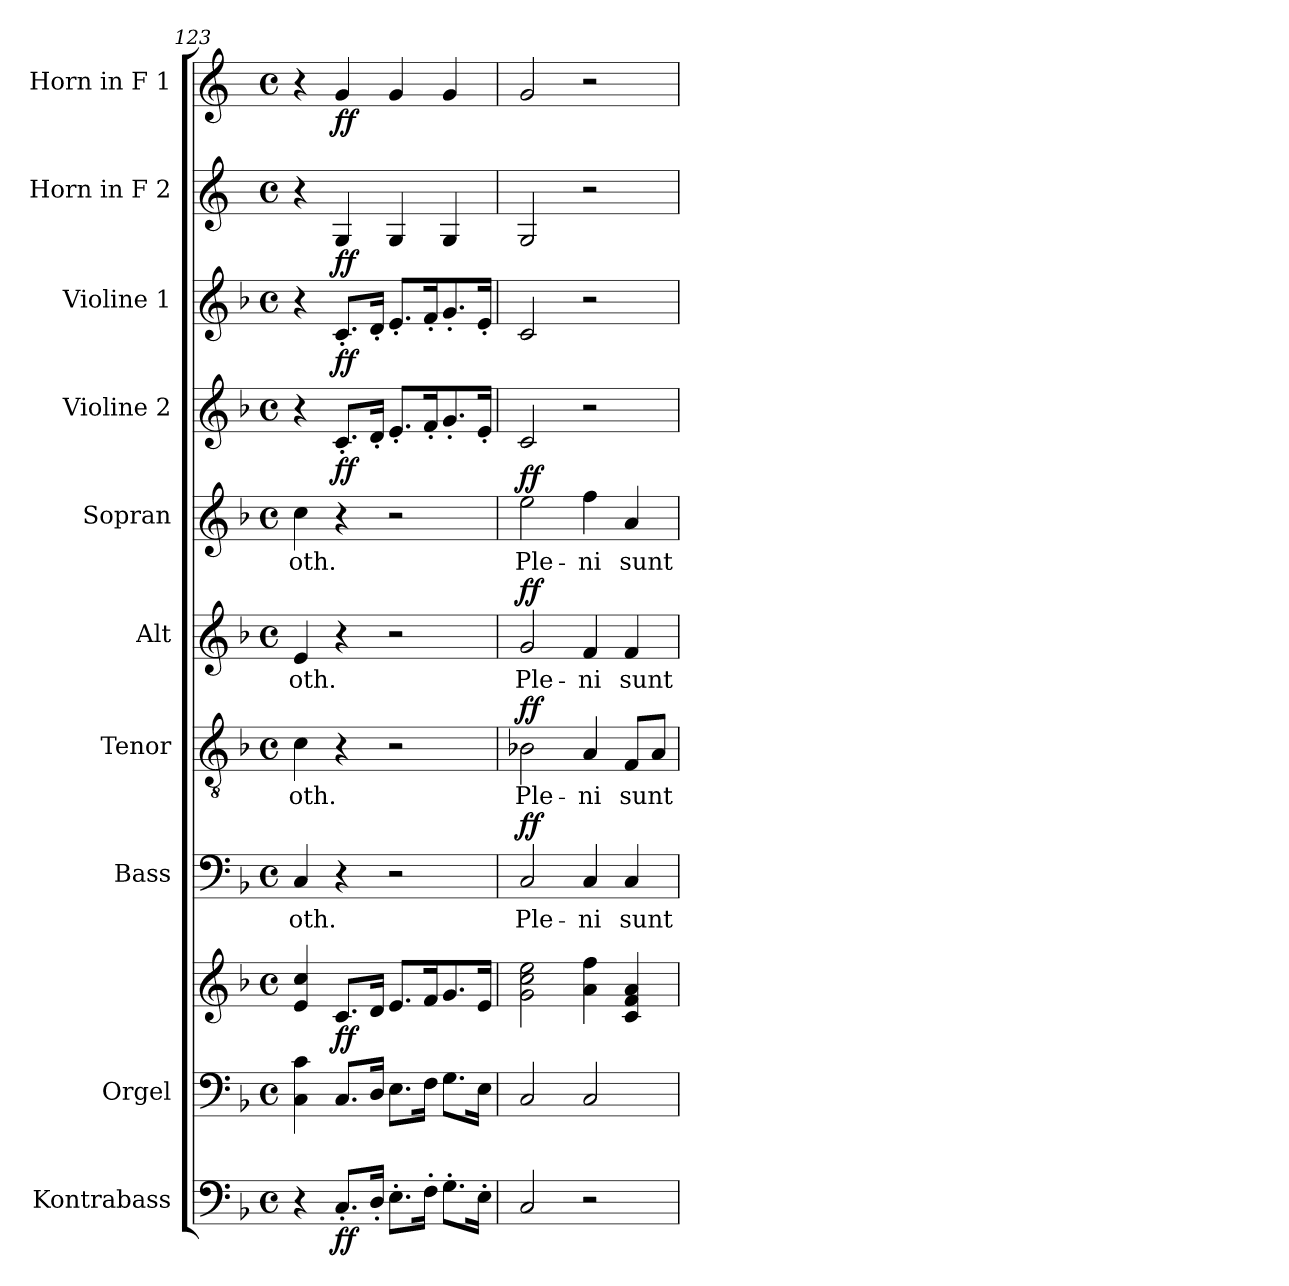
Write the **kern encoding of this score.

**kern	**dynam	**kern	**kern	**dynam	**kern	**text	**dynam	**kern	**text	**dynam	**kern	**text	**dynam	**kern	**text	**dynam	**kern	**dynam	**kern	**dynam	**kern	**dynam	**kern	**dynam
*part10	*part10	*part9	*part9	*part9	*part8	*part8	*part8	*part7	*part7	*part7	*part6	*part6	*part6	*part5	*part5	*part5	*part4	*part4	*part3	*part3	*part2	*part2	*part1	*part1
*staff11	*staff11	*staff10	*staff9	*staff9/10	*staff8	*staff8	*staff8	*staff7	*staff7	*staff7	*staff6	*staff6	*staff6	*staff5	*staff5	*staff5	*staff4	*staff4	*staff3	*staff3	*staff2	*staff2	*staff1	*staff1
*I"Kontrabass	*	*I"Orgel	*	*	*I"Bass	*	*	*I"Tenor	*	*	*I"Alt	*	*	*I"Sopran	*	*	*I"Violine 2	*	*I"Violine 1	*	*I"Horn in F 2	*	*I"Horn in F 1	*
*I'Kb.	*	*	*	*	*I'B.	*	*	*I'T.	*	*	*I'A.	*	*	*I'S.	*	*	*I'Vl. 2	*	*I'Vl. 1	*	*	*	*	*
*clefF4	*	*clefF4	*clefG2	*	*clefF4	*	*	*clefGv2	*	*	*clefG2	*	*	*clefG2	*	*	*clefG2	*	*clefG2	*	*clefG2	*	*clefG2	*
*ITrd7c12	*	*	*	*	*	*	*	*	*	*	*	*	*	*	*	*	*	*	*	*	*ITrd4c7	*	*ITrd4c7	*
*k[b-]	*	*k[b-]	*k[b-]	*	*k[b-]	*	*	*k[b-]	*	*	*k[b-]	*	*	*k[b-]	*	*	*k[b-]	*	*k[b-]	*	*k[b-]	*	*k[b-]	*
*F:	*	*F:	*F:	*	*F:	*	*	*F:	*	*	*F:	*	*	*F:	*	*	*F:	*	*F:	*	*F:	*	*F:	*
*M4/4	*	*M4/4	*M4/4	*	*M4/4	*	*	*M4/4	*	*	*M4/4	*	*	*M4/4	*	*	*M4/4	*	*M4/4	*	*M4/4	*	*M4/4	*
*met(c)	*	*met(c)	*met(c)	*	*met(c)	*	*	*met(c)	*	*	*met(c)	*	*	*met(c)	*	*	*met(c)	*	*met(c)	*	*met(c)	*	*met(c)	*
=123	=123	=123	=123	=123	=123	=123	=123	=123	=123	=123	=123	=123	=123	=123	=123	=123	=123	=123	=123	=123	=123	=123	=123	=123
!	!	!	!	!	!	!LO:LY:b	!	!	!LO:LY:b	!	!	!LO:LY:b	!	!	!LO:LY:b	!	!	!	!	!	!	!	!	!
4r	.	4C!\ 4c!\	4e!/ 4cc!/	.	4C/	-oth.	.	4c\	-oth.	.	4e/	-oth.	.	4cc\	-oth.	.	4r	.	4r	.	4r	.	4r	.
!	!LO:DY:b	!	!	!LO:DY:b	!	!	!	!	!	!	!	!	!	!	!	!	!	!LO:DY:b	!	!LO:DY:b	!	!LO:DY:b	!	!LO:DY:b
8.CC'</L	ff	8.C/L	8.c/L	ff	4r	.	.	4r	.	.	4r	.	.	4r	.	.	8.c'</L	ff	8.c'</L	ff	4C/	ff	4c/	ff
16DD'</Jk	.	16D/Jk	16d/Jk	.	.	.	.	.	.	.	.	.	.	.	.	.	16d'</Jk	.	16d'</Jk	.	.	.	.	.
8.EE'>\L	.	8.E\L	8.e/L	.	2r	.	.	2r	.	.	2r	.	.	2r	.	.	8.e'</L	.	8.e'</L	.	4C/	.	4c/	.
16FF'>\Jk	.	16F\Jk	16f/k	.	.	.	.	.	.	.	.	.	.	.	.	.	16f'</k	.	16f'</k	.	.	.	.	.
8.GG'>\L	.	8.G\L	8.g/	.	.	.	.	.	.	.	.	.	.	.	.	.	8.g'</	.	8.g'</	.	4C/	.	4c/	.
16EE'>\Jk	.	16E\Jk	16e/Jk	.	.	.	.	.	.	.	.	.	.	.	.	.	16e'</Jk	.	16e'</Jk	.	.	.	.	.
=124	=124	=124	=124	=124	=124	=124	=124	=124	=124	=124	=124	=124	=124	=124	=124	=124	=124	=124	=124	=124	=124	=124	=124	=124
!	!	!	!	!	!	!LO:LY:b	!LO:DY:a	!	!LO:LY:b	!LO:DY:a	!	!LO:LY:b	!LO:DY:a	!	!LO:LY:b	!LO:DY:a	!	!	!	!	!	!	!	!
2CC/	.	2C/	2g\ 2cc\ 2ee\	.	2C/	Ple-	ff	2B-X\	Ple-	ff	2g/	Ple-	ff	2ee\	Ple-	ff	2c/	.	2c/	.	2C/	.	2c/	.
!	!	!	!	!	!	!LO:LY:b	!	!	!LO:LY:b	!	!	!LO:LY:b	!	!	!LO:LY:b	!	!	!	!	!	!	!	!	!
2r	.	2C!/	4a!\ 4ff!\	.	4C/	-ni	.	4A/	-ni	.	4f/	-ni	.	4ff\	-ni	.	2r	.	2r	.	2r	.	2r	.
!	!	!	!	!	!	!LO:LY:b	!	!	!LO:LY:b	!	!	!LO:LY:b	!	!	!LO:LY:b	!	!	!	!	!	!	!	!	!
.	.	.	4c!/ 4f!/ 4a!/	.	4C/	sunt	.	8F/L	sunt	.	4f/	sunt	.	4a/	sunt	.	.	.	.	.	.	.	.	.
.	.	.	.	.	.	.	.	8A/J	.	.	.	.	.	.	.	.	.	.	.	.	.	.	.	.
=	=	=	=	=	=	=	=	=	=	=	=	=	=	=	=	=	=	=	=	=	=	=	=	=
*-	*-	*-	*-	*-	*-	*-	*-	*-	*-	*-	*-	*-	*-	*-	*-	*-	*-	*-	*-	*-	*-	*-	*-	*-
